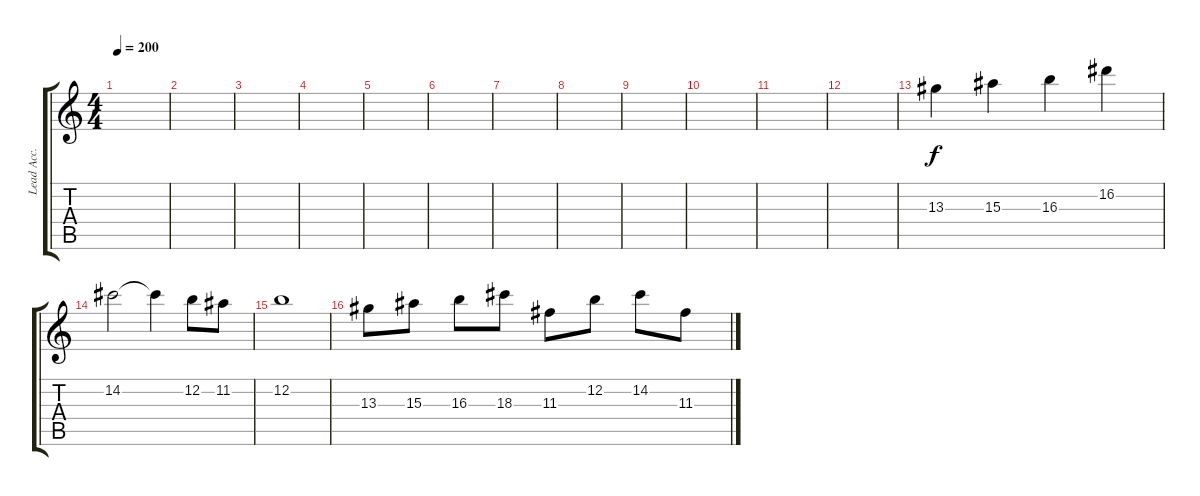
\track ("Lead Acc." "Lead Acc.") {instrument acousticguitarnylon}
\staff {score tabs}
\tuning (E4 B3 G3 D3 A2 E2) {hide}
\ts (4 4)
\tempo 200
\clef g2
\ks c
|
|
|
|
|
|
|
|
|
|
|
|
13.3.4{instrument overdrivenguitar} 15.3.4 16.3.4 16.2.4 |
14.2.2 14.2{t}.4 12.2.8 11.2.8 |
12.2.1 |
13.3.8 15.3.8 16.3.8 18.3.8 11.3.8 12.2.8 14.2.8 11.3.8
